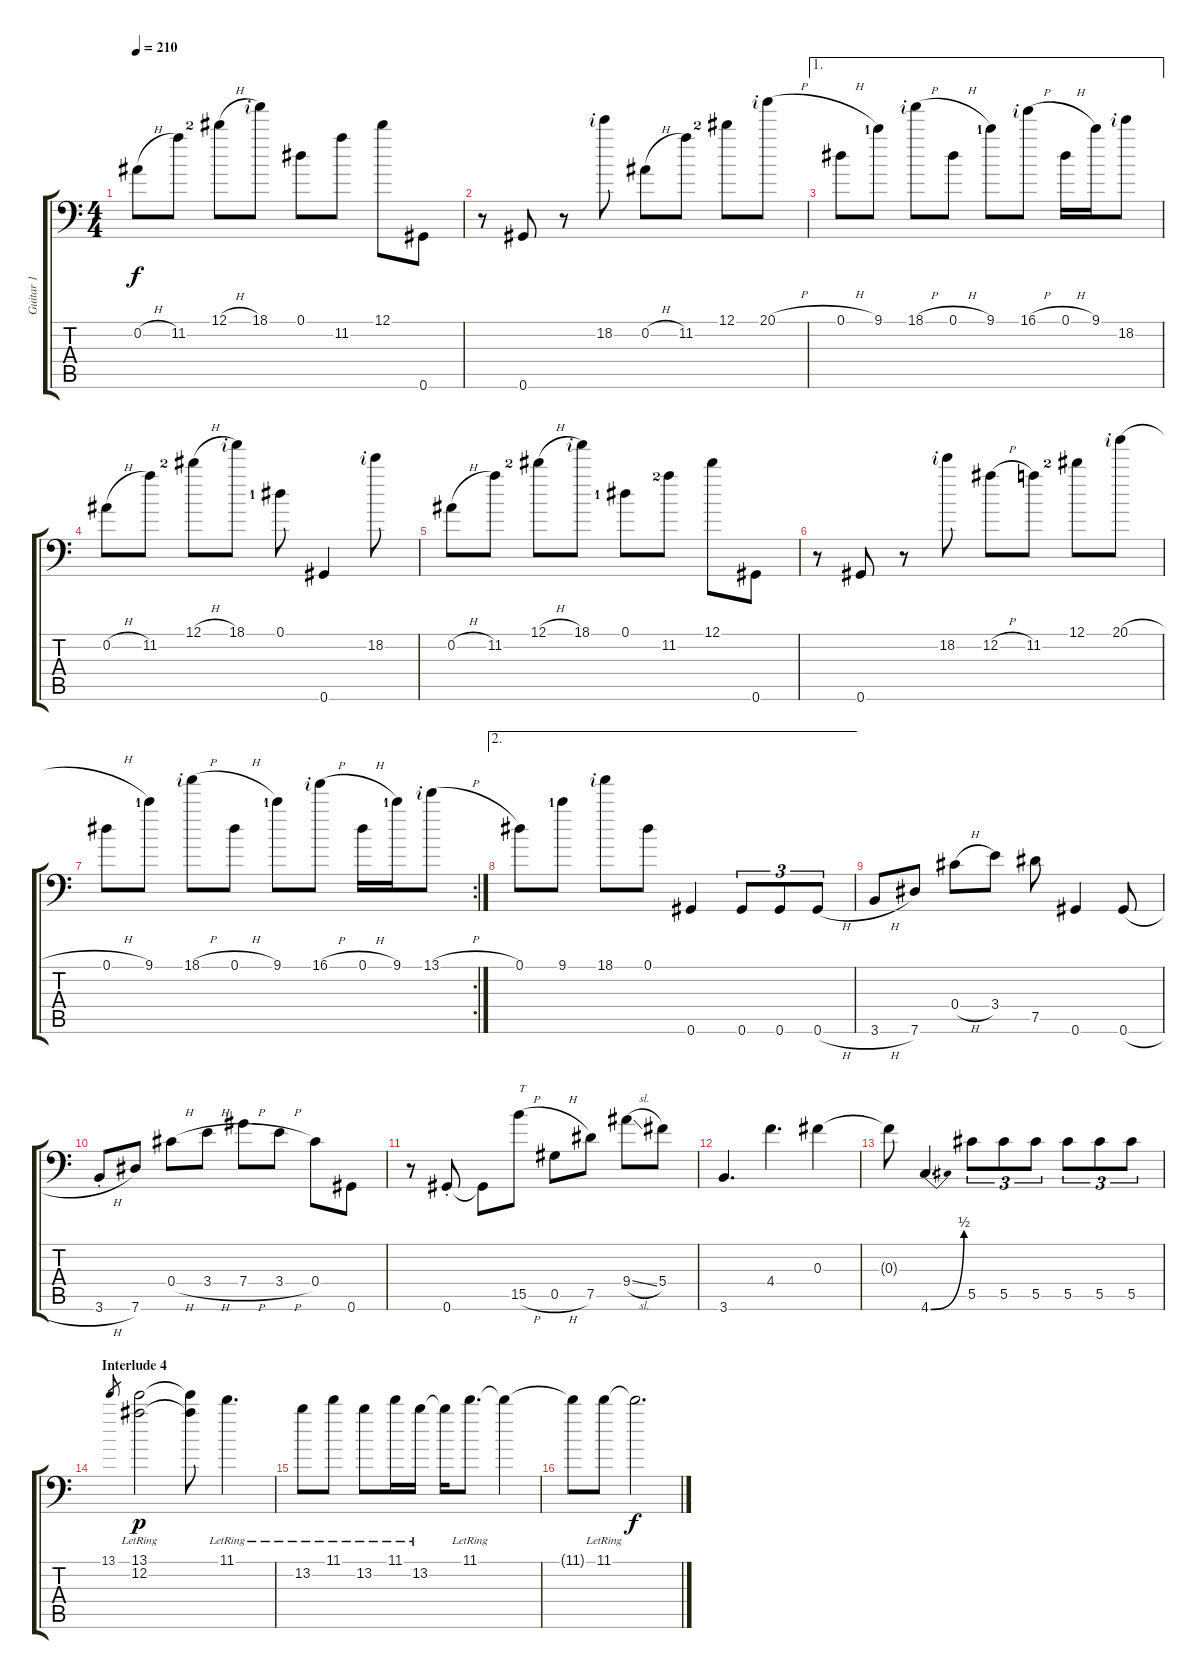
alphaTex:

\track ("Guitar 1" "Guitar 1") {instrument distortionguitar}
\staff {score tabs}
\tuning (Eb4 Bb3 Gb3 Db3 Ab2 Ab1) {hide}
\ts (4 4)
\tempo 210
\clef f4
\ks c
0.2{h}.8{dy f} 11.2.8 12.1{h lf 3}.8 18.1{rf 2}.8 0.1.8 11.2.8 12.1.8 0.6.8 |
r.8 0.6.8 r.8 18.2{rf 2}.8 0.2{h}.8 11.2.8 12.1{lf 3}.8 20.1{h rf 2}.8 |
\ae 1
0.1{h}.8 9.1{lf 2}.8 18.1{h rf 2}.8 0.1{h}.8 9.1{lf 2}.8 16.1{h rf 2}.8 0.1{h}.16 9.1.16 18.2{rf 2}.8 |
0.2{h}.8 11.2.8 12.1{h lf 3}.8 18.1{rf 2}.8 0.1{lf 2}.8 0.6.4 18.2{rf 2}.8 |
0.2{h}.8 11.2.8 12.1{h lf 3}.8 18.1{rf 2}.8 0.1{lf 2}.8 11.2{lf 3}.8 12.1.8 0.6.8 |
r.8 0.6.8 r.8 18.2{rf 2}.8 12.2{h}.8 11.2.8 12.1{lf 3}.8 20.1{h rf 2}.8 |
\rc 2
0.1{h}.8 9.1{lf 2}.8 18.1{h rf 2}.8 0.1{h}.8 9.1{lf 2}.8 16.1{h rf 2}.8 0.1{h}.16 9.1{lf 2}.16 13.1{h rf 2}.8 |
\ae 2
0.1.8 9.1{lf 2}.8 18.1{rf 2}.8 0.1.8 0.6.4 0.6.8{tu (3 2)} 0.6.8{tu (3 2)} 0.6{h}.8{tu (3 2)} |
3.6{h}.8 7.6.8 0.4{h}.8 3.4.8 7.5.8 0.6.4 0.6{h}.8 |
3.6{h st}.8 7.6.8 0.4{h}.8 3.4{h}.8 7.4{h}.8 3.4{h}.8 0.4.8 0.6.8 |
r.8 0.6{st}.8 0.6{t}.8 15.5{h}.8{txt "T"} 0.5{h}.8 7.5.8 9.4{sl}.8 5.4.8 |
3.6.4{d} 4.4.4{d} 0.3.4 |
0.3{t}.8 4.6{be (bend 0 0 60 2)}.4{d} 5.5.8{tu (3 2)} 5.5.8{tu (3 2)} 5.5.8{tu (3 2)} 5.5.8{tu (3 2)} 5.5.8{tu (3 2)} 5.5.8{tu (3 2)} |
\section ("" "Interlude 4")
13.1.8{gr} (13.1{lr} 12.2{lr}).2{dy p} (13.1{t} 12.2{t}).8 11.1{lr}.4{d} |
13.2{lr}.8 11.1{lr}.8 13.2{lr}.8 11.1{lr}.16 13.2{lr}.16 13.2{t}.16 11.1{lr}.8{d} 11.1{t}.4 |
11.1{t}.8 11.1{lr}.8 11.1{t}.2{d dy f}
